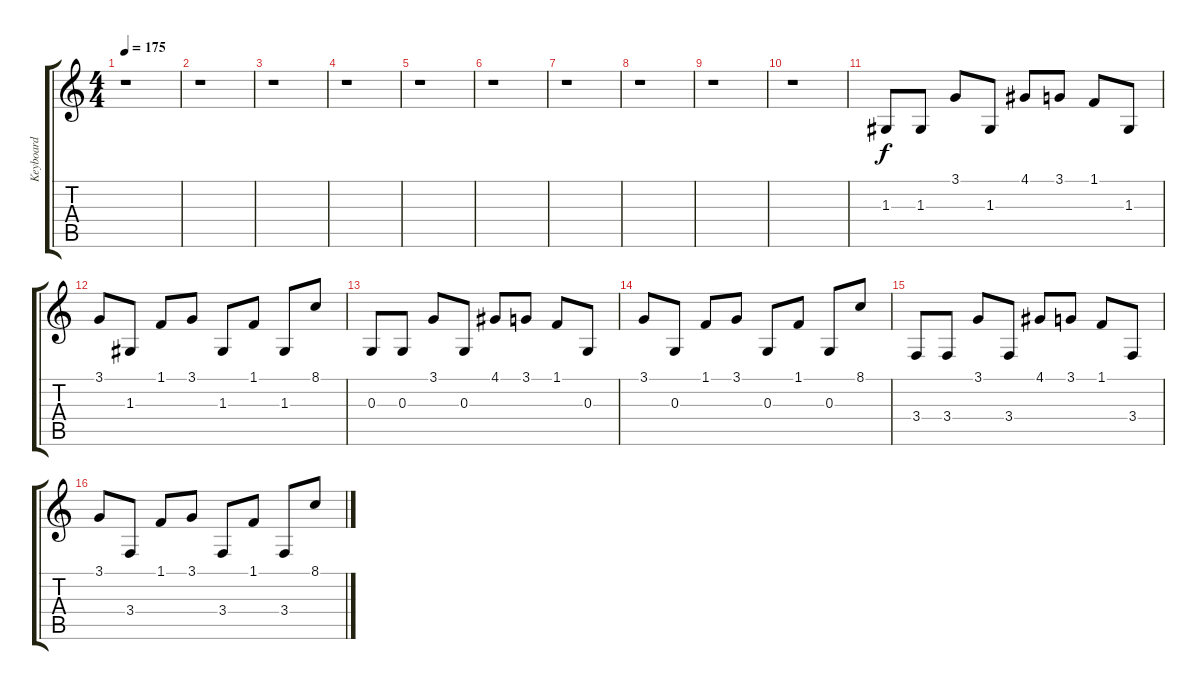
\track ("Keyboard" "Keyboard") {instrument lead1square}
\staff {score tabs}
\tuning (E4 B3 G3 D3 A2 E2) {hide}
\ts (4 4)
\tempo 175
\clef g2
\ks c
r.1{dy f} |
r.1 |
r.1 |
r.1 |
r.1 |
r.1 |
r.1 |
r.1 |
r.1 |
r.1 |
1.3.8 1.3.8 3.1.8 1.3.8 4.1.8 3.1.8 1.1.8 1.3.8 |
3.1.8 1.3.8 1.1.8 3.1.8 1.3.8 1.1.8 1.3.8 8.1.8 |
0.3.8 0.3.8 3.1.8 0.3.8 4.1.8 3.1.8 1.1.8 0.3.8 |
3.1.8 0.3.8 1.1.8 3.1.8 0.3.8 1.1.8 0.3.8 8.1.8 |
3.4.8 3.4.8 3.1.8 3.4.8 4.1.8 3.1.8 1.1.8 3.4.8 |
3.1.8 3.4.8 1.1.8 3.1.8 3.4.8 1.1.8 3.4.8 8.1.8
